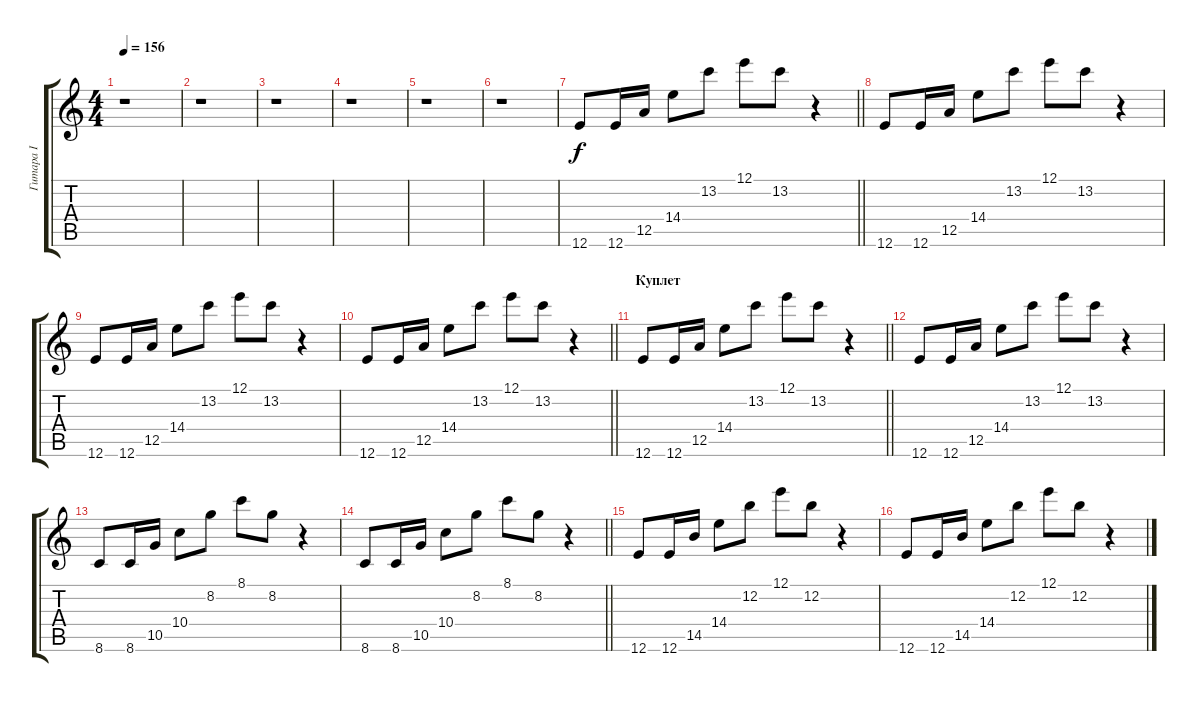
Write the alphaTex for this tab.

\track ("Гитара I" "Гитара I") {instrument electricguitarclean}
\staff {score tabs}
\tuning (E4 B3 G3 D3 A2 E2) {hide}
\ts (4 4)
\tempo 156
\clef g2
\ks c
r.1{dy f} |
r.1 |
r.1 |
r.1 |
r.1 |
r.1 |
\barLineRight lightlight
12.6.8 12.6.16 12.5.16 14.4.8 13.2.8 12.1.8 13.2.8 r.4 |
12.6.8 12.6.16 12.5.16 14.4.8 13.2.8 12.1.8 13.2.8 r.4 |
12.6.8 12.6.16 12.5.16 14.4.8 13.2.8 12.1.8 13.2.8 r.4 |
\barLineRight lightlight
12.6.8 12.6.16 12.5.16 14.4.8 13.2.8 12.1.8 13.2.8 r.4 |
\section ("" "Куплет")
\barLineRight lightlight
12.6.8 12.6.16 12.5.16 14.4.8 13.2.8 12.1.8 13.2.8 r.4 |
12.6.8 12.6.16 12.5.16 14.4.8 13.2.8 12.1.8 13.2.8 r.4 |
8.6.8 8.6.16 10.5.16 10.4.8 8.2.8 8.1.8 8.2.8 r.4 |
\barLineRight lightlight
8.6.8 8.6.16 10.5.16 10.4.8 8.2.8 8.1.8 8.2.8 r.4 |
12.6.8 12.6.16 14.5.16 14.4.8 12.2.8 12.1.8 12.2.8 r.4 |
12.6.8 12.6.16 14.5.16 14.4.8 12.2.8 12.1.8 12.2.8 r.4
